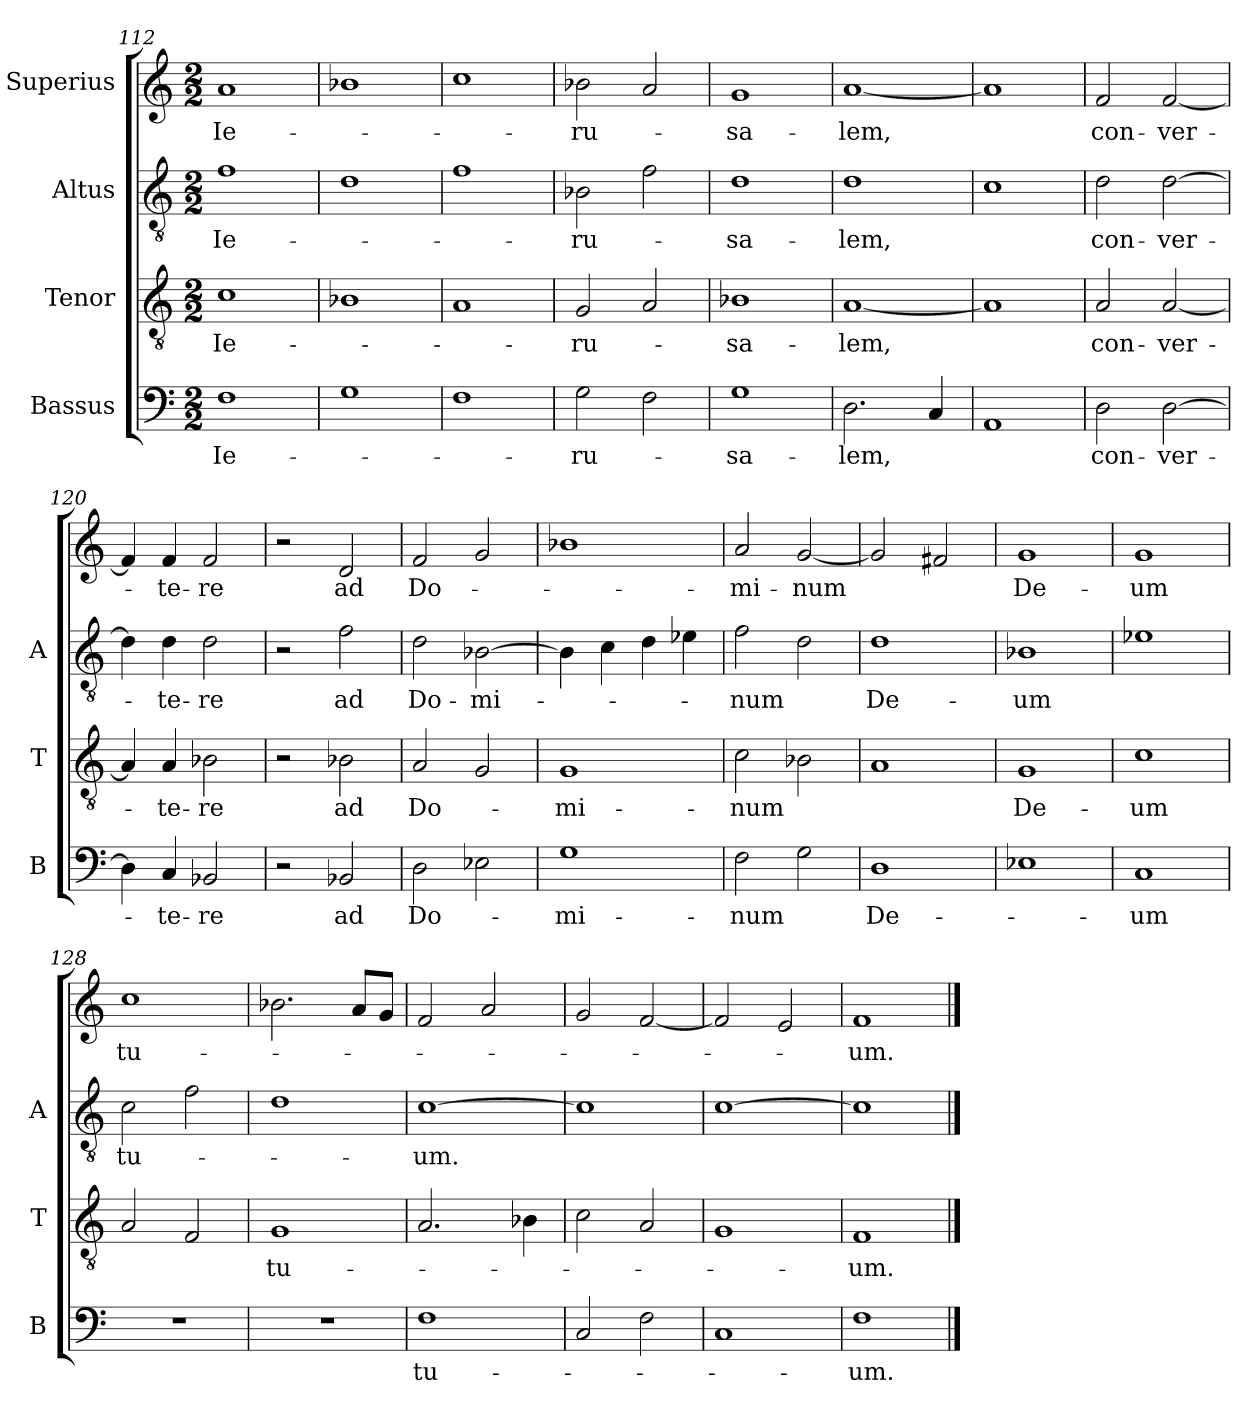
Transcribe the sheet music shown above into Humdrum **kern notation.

**kern	**text	**kern	**text	**kern	**text	**kern	**text
*part4	*part4	*part3	*part3	*part2	*part2	*part1	*part1
*staff4	*staff4	*staff3	*staff3	*staff2	*staff2	*staff1	*staff1
*I"Bassus	*	*I"Tenor	*	*I"Altus	*	*I"Superius	*
*I'B	*	*I'T	*	*I'A	*	*	*
*clefF4	*	*clefGv2	*	*clefGv2	*	*clefG2	*
*k[]	*	*k[]	*	*k[]	*	*k[]	*
*M2/2	*	*M2/2	*	*M2/2	*	*M2/2	*
=112	=112	=112	=112	=112	=112	=112	=112
1F	Ie-	1c	Ie-	1f	Ie-	1a	Ie-
=113	=113	=113	=113	=113	=113	=113	=113
1G	.	1B-X	.	1d	.	1b-X	.
=114	=114	=114	=114	=114	=114	=114	=114
1F	.	1A	.	1f	.	1cc	.
=115	=115	=115	=115	=115	=115	=115	=115
2G	-ru-	2G	-ru-	2B-X	-ru-	2b-X	-ru-
2F	.	2A	.	2f	.	2a	.
=116	=116	=116	=116	=116	=116	=116	=116
1G	-sa-	1B-X	-sa-	1d	-sa-	1g	-sa-
=117	=117	=117	=117	=117	=117	=117	=117
2.D	-lem,	[1A	-lem,	1d	-lem,	[1a	-lem,
4C	.	.	.	.	.	.	.
=118	=118	=118	=118	=118	=118	=118	=118
1AA	.	1A]	.	1c	.	1a]	.
=119	=119	=119	=119	=119	=119	=119	=119
2D	con-	2A	con-	2d	con-	2f	con-
[2D	-ver-	[2A	-ver-	[2d	-ver-	[2f	-ver-
=120	=120	=120	=120	=120	=120	=120	=120
4D]	.	4A]	.	4d]	.	4f]	.
4C	-te-	4A	-te-	4d	-te-	4f	-te-
2BB-X	-re	2B-X	-re	2d	-re	2f	-re
=121	=121	=121	=121	=121	=121	=121	=121
2r	.	2r	.	2r	.	2r	.
2BB-X	ad	2B-X	ad	2f	ad	2d	ad
=122	=122	=122	=122	=122	=122	=122	=122
2D	Do-	2A	Do-	2d	Do-	2f	Do-
2E-X	.	2G	.	[2B-X	-mi-	2g	.
=123	=123	=123	=123	=123	=123	=123	=123
1G	-mi-	1G	-mi-	4B-]	.	1b-X	.
.	.	.	.	4c	.	.	.
.	.	.	.	4d	.	.	.
.	.	.	.	4e-X	.	.	.
=124	=124	=124	=124	=124	=124	=124	=124
2F	-num	2c	-num	2f	-num	2a	-mi-
2G	.	2B-X	.	2d	.	[2g	-num
=125	=125	=125	=125	=125	=125	=125	=125
1D	De-	1A	.	1d	De-	2g]	.
.	.	.	.	.	.	2f#X	.
=126	=126	=126	=126	=126	=126	=126	=126
1E-X	.	1G	De-	1B-X	-um	1g	De-
=127	=127	=127	=127	=127	=127	=127	=127
1C	-um	1c	-um	1e-X	.	1g	-um
=128	=128	=128	=128	=128	=128	=128	=128
1r	.	2A	.	2c	tu-	1cc	tu-
.	.	2F	.	2f	.	.	.
=129	=129	=129	=129	=129	=129	=129	=129
1r	.	1G	tu-	1d	.	2.b-X	.
.	.	.	.	.	.	8aL	.
.	.	.	.	.	.	8gJ	.
=130	=130	=130	=130	=130	=130	=130	=130
1F	tu-	2.A	.	[1c	-um.	2f	.
.	.	.	.	.	.	2a	.
.	.	4B-i	.	.	.	.	.
=131	=131	=131	=131	=131	=131	=131	=131
2C	.	2c	.	1c]	.	2g	.
2F	.	2A	.	.	.	[2f	.
=132	=132	=132	=132	=132	=132	=132	=132
1C	.	1G	.	[1c	.	2f]	.
.	.	.	.	.	.	2e	.
=133	=133	=133	=133	=133	=133	=133	=133
1F	-um.	1F	-um.	1c]	.	1f	-um.
==	==	==	==	==	==	==	==
*-	*-	*-	*-	*-	*-	*-	*-
